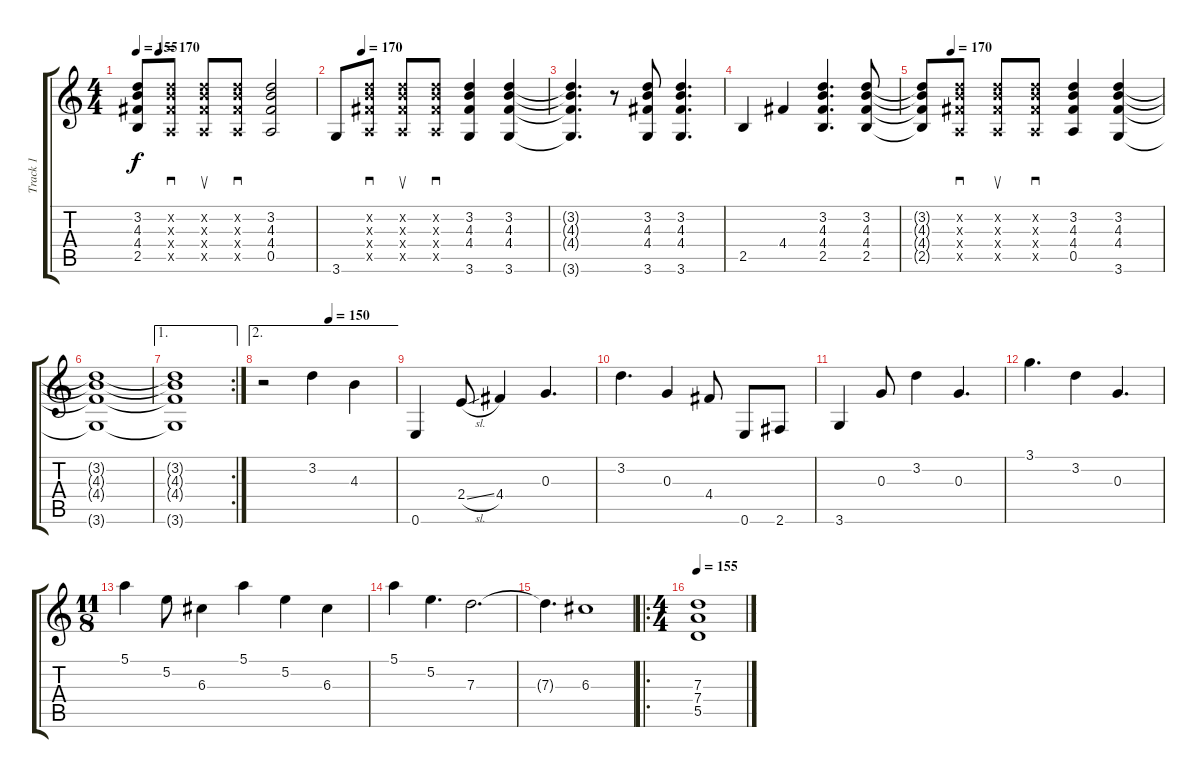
\track ("Track 1" "Track 1") {instrument electricguitarjazz}
\staff {score tabs}
\tuning (E4 B3 G3 D3 A2 E2) {hide}
\ts (4 4)
\tempo 155
\tempo (170 0.125)
\clef g2
\ks c
(3.2{t} 4.3{t} 4.4{t} 2.5{t}).8{dy f} (3.2{x} 4.3{x} 4.4{x} 0.5{x}).8{sd} (3.2{x} 4.3{x} 4.4{x} 0.5{x}).8{su} (3.2{x} 4.3{x} 4.4{x} 0.5{x}).8{sd} (3.2 4.3 4.4 0.5).2 |
\tempo (170 0.125)
3.6.8 (3.2{x} 4.3{x} 4.4{x} 0.5{x}).8{sd} (3.2{x} 4.3{x} 4.4{x} 0.5{x}).8{su} (3.2{x} 4.3{x} 4.4{x} 0.5{x}).8{sd} (3.2 4.3 4.4 3.6).4 (3.2 4.3 4.4 3.6).4 |
(3.2{t} 4.3{t} 4.4{t} 3.6{t}).4{d} r.8 (3.2 4.3 4.4 3.6).8 (3.2 4.3 4.4 3.6).4{d} |
2.5.4{instrument electricguitarjazz} 4.4.4 (3.2 4.3 4.4 2.5).4{d} (3.2 4.3 4.4 2.5).8 |
\tempo (170 0.125)
(3.2{t} 4.3{t} 4.4{t} 2.5{t}).8 (3.2{x} 4.3{x} 4.4{x} 0.5{x}).8{sd} (3.2{x} 4.3{x} 4.4{x} 0.5{x}).8{su} (3.2{x} 4.3{x} 4.4{x} 0.5{x}).8{sd} (3.2 4.3 4.4 0.5).4 (3.2 4.3 4.4 3.6).4 |
(3.2{t} 4.3{t} 4.4{t} 3.6{t}).1 |
\ae 1
\rc 2
(3.2{t} 4.3{t} 4.4{t} 3.6{t}).1 |
\ae 2
\tempo (150 0.5)
r.2 3.2.4 4.3.4 |
0.6.4 2.4{sl}.8 4.4.4 0.3.4{d} |
3.2.4{d} 0.3.4 4.4.8 0.6.8 2.6.8 |
3.6.4 0.3.8 3.2.4 0.3.4{d} |
3.1.4{d} 3.2.4 0.3.4{d} |
\ts (11 8)
5.1.4 5.2.8 6.3.4 5.1.4 5.2.4 6.3.4 |
5.1.4 5.2.4{d} 7.3.2{d} |
7.3{t}.4{d} 6.3.1 |
\ro
\ts (4 4)
\tempo 155
(7.3 7.4 5.5).1{instrument distortionguitar}
